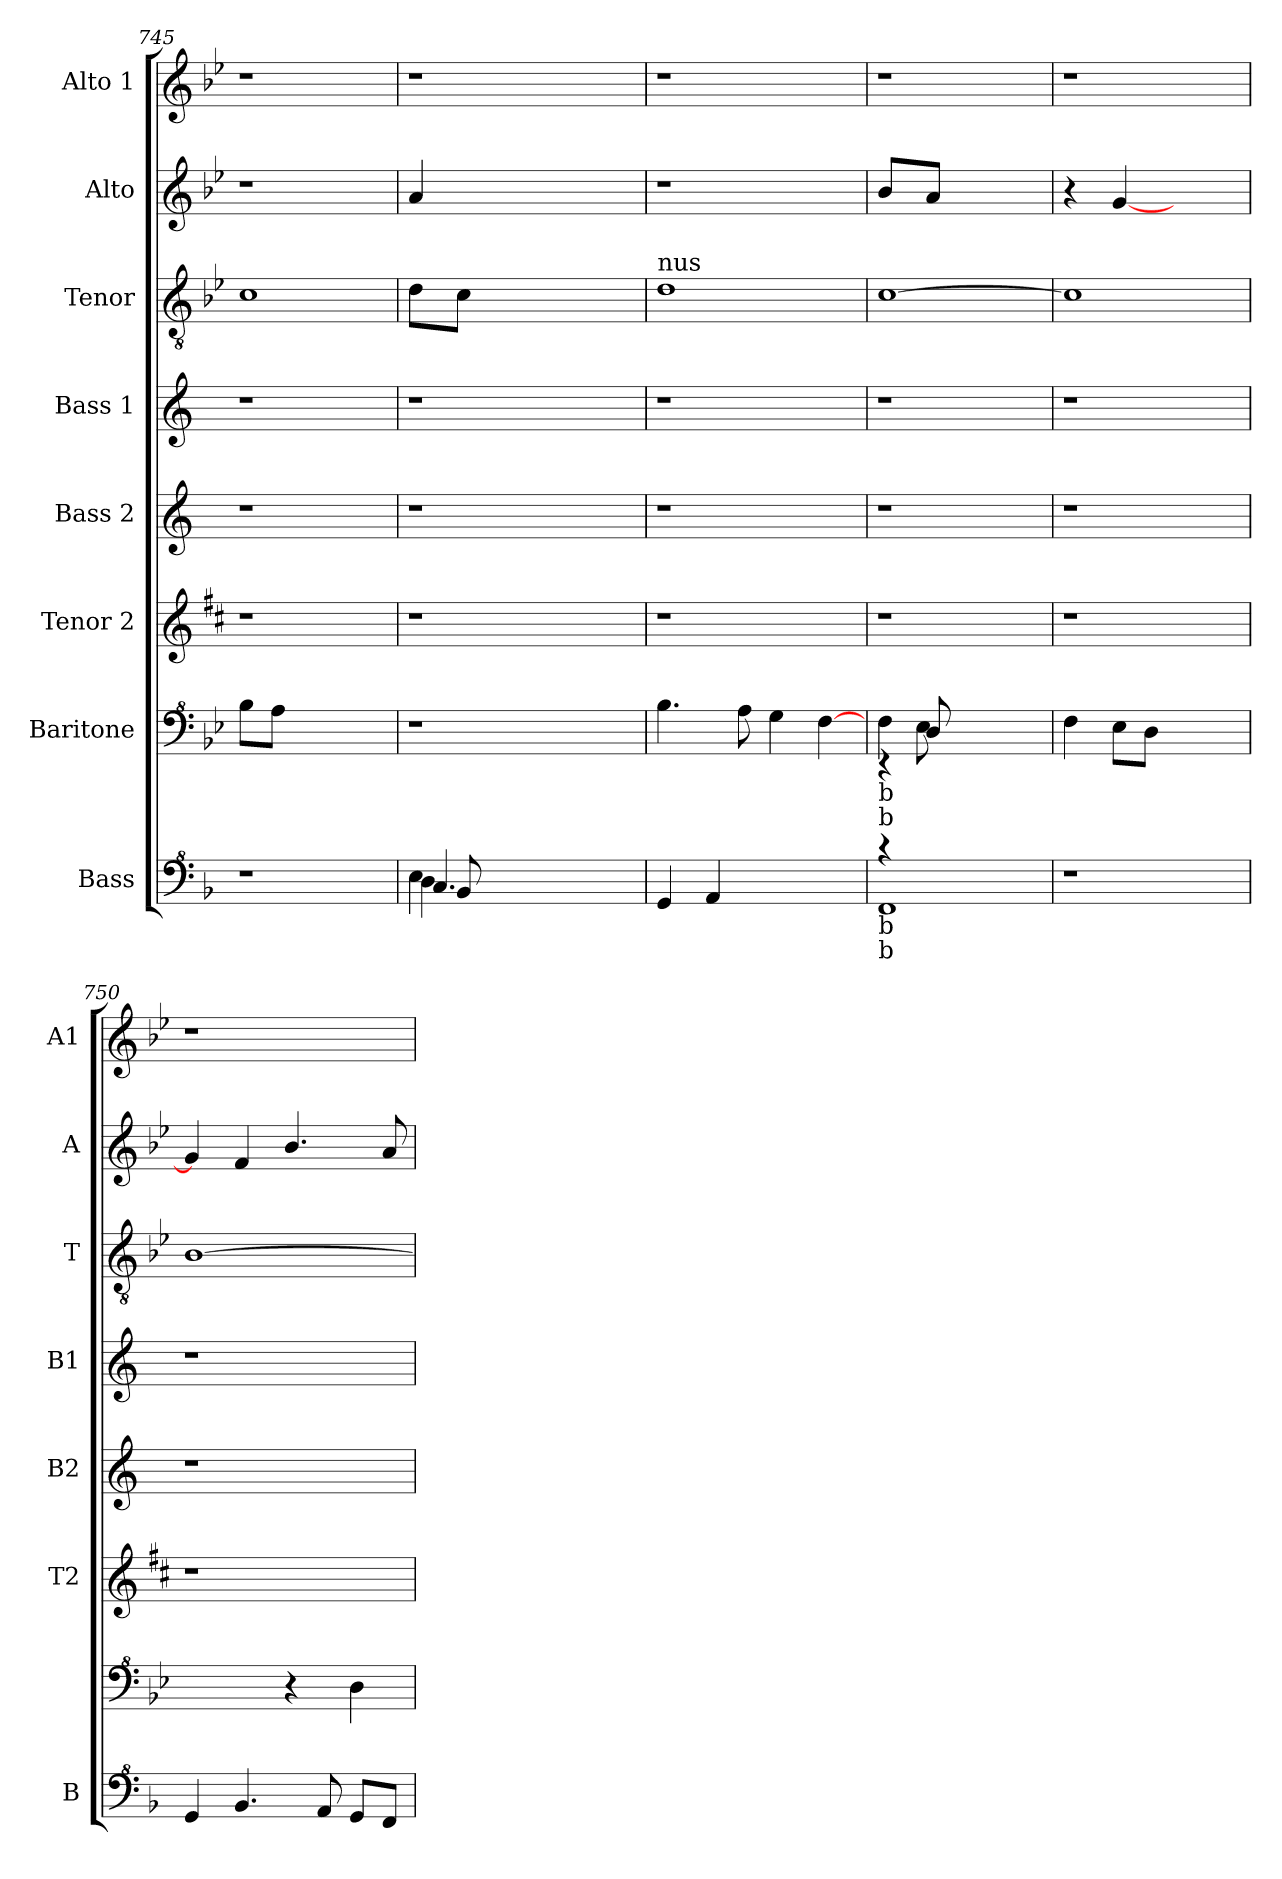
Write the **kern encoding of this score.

**kern	**kern	**kern	**kern	**kern	**kern	**kern	**kern
*part8	*part7	*part6	*part5	*part4	*part3	*part2	*part1
*staff8	*staff7	*staff6	*staff5	*staff4	*staff3	*staff2	*staff1
*I"Bass	*I"Baritone	*I"Tenor 2	*I"Bass 2	*I"Bass 1	*I"Tenor	*I"Alto	*I"Alto 1
*I'B	*	*I'T2	*I'B2	*I'B1	*I'T	*I'A	*I'A1
*clefF^4	*clefF^4	*clefG2	*clefG2	*clefG2	*clefGv2	*clefG2	*clefG2
*	*	*ITrd1c2	*	*	*ITrd1c2	*ITrd1c2	*ITrd1c2
*k[b-]	*k[b-e-]	*k[]	*k[]	*k[]	*k[b-e-a-d-]	*k[b-e-a-d-]	*k[b-e-a-d-]
*F:	*B-:	*C:	*C:	*C:	*A-:	*A-:	*A-:
=745	=745	=745	=745	=745	=745	=745	=745
1r	8b-\L	1r	1r	1r	1B-	1r	1r
.	8a\J	.	.	.	.	.	.
.	2.ryy	.	.	.	.	.	.
=746	=746	=746	=746	=746	=746	=746	=746
*^	*	*	*	*	*	*	*
*	*^	*	*	*	*	*	*	*
*	*	*^	*	*	*	*	*	*	*
4e\	4d\	4.c/	8ryy	1r	1r	1r	1r	8c\L	4g/	1r
.	.	.	8B-/	.	.	.	.	8B-\J	.	.
2ryy	2ryy	.	2ryy	.	.	.	.	2.ryy	2.ryy	.
.	.	2ryy	.	.	.	.	.	.	.	.
8ryy	8ryy	.	8ryy	.	.	.	.	.	.	.
8ryy	8ryy	8ryy	8ryy	.	.	.	.	.	.	.
=747	=747	=747	=747	=747	=747	=747	=747	=747	=747	=747
!	!	!	!	!	!	!	!	!LO:TX:a:t=nus	!	!
*v	*v	*v	*v	*	*	*	*	*	*	*
4G/	4.b-\	1r	1r	1r	1c	1r	1r
4A/	.	.	.	.	.	.	.
.	8a\	.	.	.	.	.	.
2ryy	4g\	.	.	.	.	.	.
.	[<4f\	.	.	.	.	.	.
!!LO:LB:g=z
=748	=748	=748	=748	=748	=748	=748	=748
*^	*^	*	*	*	*	*	*
*	*	*	*^	*	*	*	*	*	*
*	*	*	*	*^	*	*	*	*	*	*
!	!	!LO:TX:b:t=b	!	!	!	!	!	!	!	!	!
!	!	!LO:TX:b:t=b	!	!	!	!	!	!	!	!	!
!LO:TX:b:t=b	!	!	!	!	!	!	!	!	!	!	!
!LO:TX:b:t=b	!	!	!	!	!	!	!	!	!	!	!
4rcc	1F	16ryy	4rE	4f\	8ryy	1r	1r	1r	[>1B-	8a-/L	1r
.	.	64ryy	.	.	.	.	.	.	.	.	.
.	.	32.ryy	.	.	.	.	.	.	.	.	.
.	.	8d/	.	.	8e-\	.	.	.	.	8g/J	.
2.ryy	.	2.ryy	2.ryy	2.ryy	2.ryy	.	.	.	.	2.ryy	.
*v	*v	*	*	*	*	*	*	*	*	*	*
*	*v	*v	*v	*v	*	*	*	*	*	*
=749	=749	=749	=749	=749	=749	=749	=749
1r	4f\	1r	1r	1r	1B-]	4r	1r
.	8e-\L	.	.	.	.	[<4f/	.
.	8d\J	.	.	.	.	.	.
.	2ryy	.	.	.	.	2ryy	.
=750	=750	=750	=750	=750	=750	=750	=750
4G/	2ryy	1r	1r	1r	[>1A-	4f/]	1r
4.B-/	.	.	.	.	.	4e-/	.
.	4r	.	.	.	.	4.a-/	.
8A/	.	.	.	.	.	.	.
8G/L	4d\	.	.	.	.	.	.
8F/J	.	.	.	.	.	8g/	.
=	=	=	=	=	=	=	=
*-	*-	*-	*-	*-	*-	*-	*-
